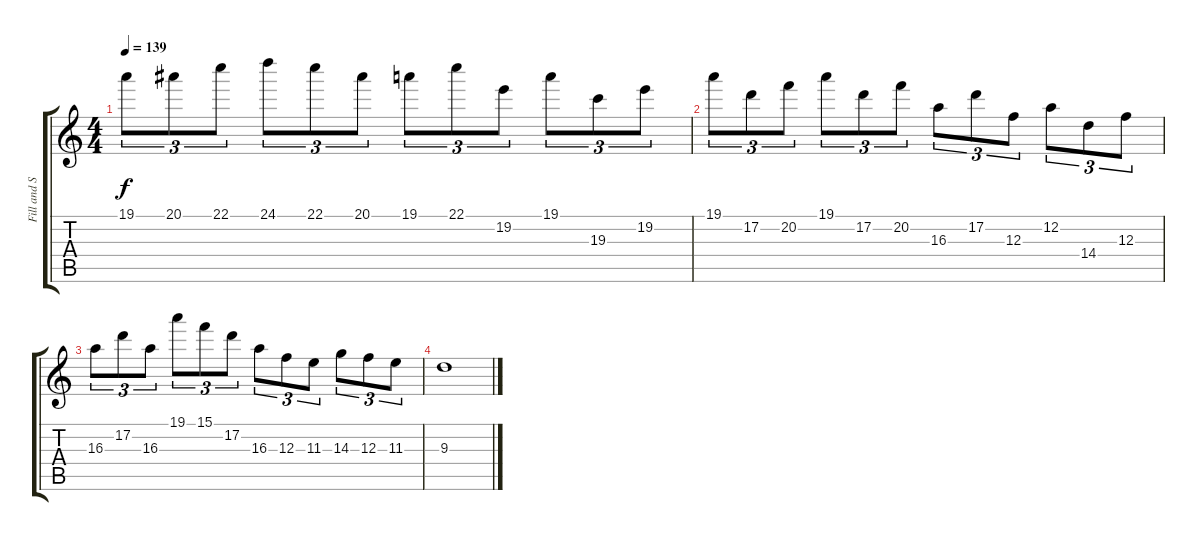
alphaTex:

\track ("Fill and Solos" "Fill and S") {instrument overdrivenguitar}
\staff {score tabs}
\tuning (D4 A3 F3 C3 G2 D2) {hide}
\ts (4 4)
\tempo 139
\clef g2
\ks c
19.1.8{tu (3 2) dy f} 20.1.8{tu (3 2)} 22.1.8{tu (3 2)} 24.1.8{tu (3 2)} 22.1.8{tu (3 2)} 20.1.8{tu (3 2)} 19.1.8{tu (3 2)} 22.1.8{tu (3 2)} 19.2.8{tu (3 2)} 19.1.8{tu (3 2)} 19.3.8{tu (3 2)} 19.2.8{tu (3 2)} |
19.1.8{tu (3 2)} 17.2.8{tu (3 2)} 20.2.8{tu (3 2)} 19.1.8{tu (3 2)} 17.2.8{tu (3 2)} 20.2.8{tu (3 2)} 16.3.8{tu (3 2)} 17.2.8{tu (3 2)} 12.3.8{tu (3 2)} 12.2.8{tu (3 2)} 14.4.8{tu (3 2)} 12.3.8{tu (3 2)} |
16.3.8{tu (3 2)} 17.2.8{tu (3 2)} 16.3.8{tu (3 2)} 19.1.8{tu (3 2)} 15.1.8{tu (3 2)} 17.2.8{tu (3 2)} 16.3.8{tu (3 2)} 12.3.8{tu (3 2)} 11.3.8{tu (3 2)} 14.3.8{tu (3 2)} 12.3.8{tu (3 2)} 11.3.8{tu (3 2)} |
9.3.1
